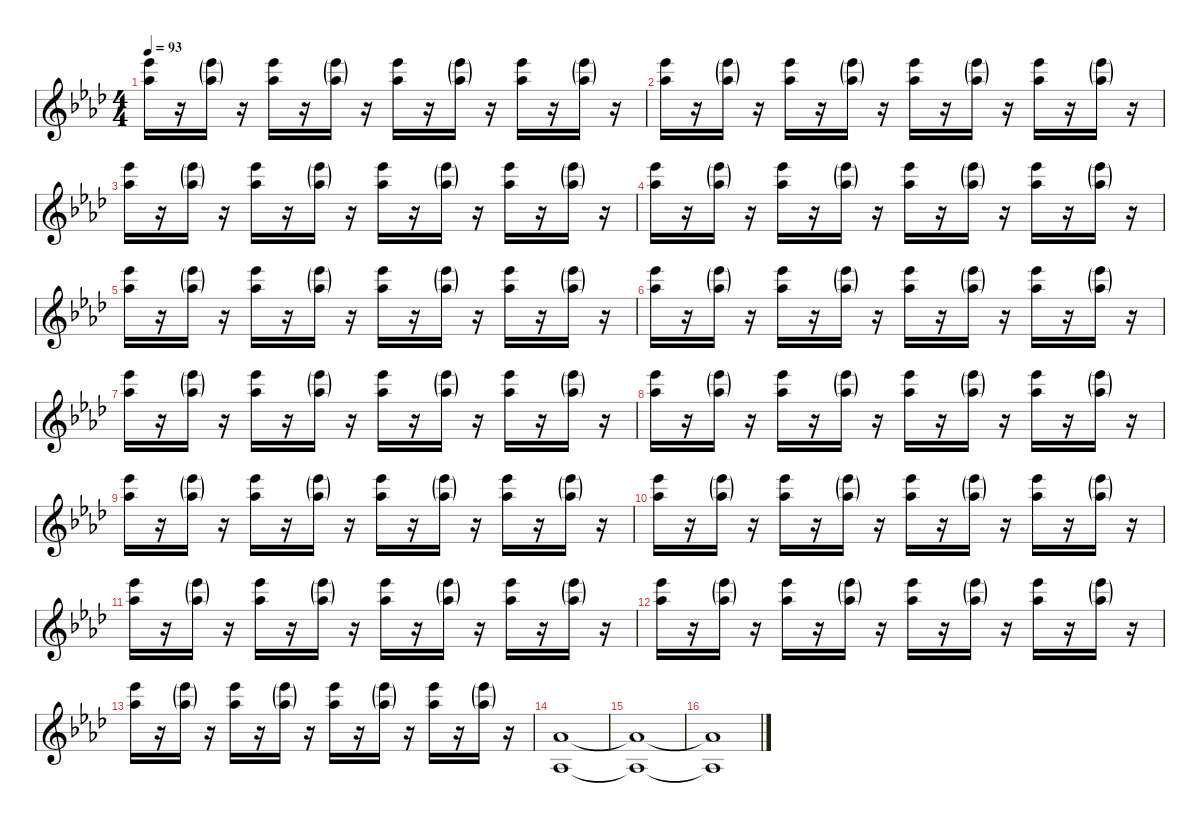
\defaultSystemsLayout 4
\hideDynamics
\bracketExtendMode nobrackets
\singleTrackTrackNamePolicy hidden
\multiTrackTrackNamePolicy hidden
\firstSystemTrackNameMode fullname
\firstSystemTrackNameOrientation horizontal
\otherSystemsTrackNameOrientation horizontal
\track ("Synth1" "vln.") {instrument stringensemble1}
\staff {score}
\tuning (E4 C4 G3 C3 G2 C2)
\ts (4 4)
\tempo 93
\clef g2
\ks ab
(23.1{acc b} 20.2{acc b}).16{dy f beam Down} r.16{beam Down} (23.1{g acc b} 20.2{g acc b}).16{dy mf beam Down} r.16{beam Down} (23.1{acc b} 20.2{acc b}).16{dy f beam Down} r.16{beam Down} (23.1{g acc b} 20.2{g acc b}).16{dy mf beam Down} r.16{beam Down} (23.1{acc b} 20.2{acc b}).16{dy f beam Down} r.16{beam Down} (23.1{g acc b} 20.2{g acc b}).16{dy mf beam Down} r.16{beam Down} (23.1{acc b} 20.2{acc b}).16{dy f beam Down} r.16{beam Down} (23.1{g acc b} 20.2{g acc b}).16{dy mf beam Down} r.16{beam Down} |
(23.1{acc b} 20.2{acc b}).16{dy f beam Down} r.16{beam Down} (23.1{g acc b} 20.2{g acc b}).16{dy mf beam Down} r.16{beam Down} (23.1{acc b} 20.2{acc b}).16{dy f beam Down} r.16{beam Down} (23.1{g acc b} 20.2{g acc b}).16{dy mf beam Down} r.16{beam Down} (23.1{acc b} 20.2{acc b}).16{dy f beam Down} r.16{beam Down} (23.1{g acc b} 20.2{g acc b}).16{dy mf beam Down} r.16{beam Down} (23.1{acc b} 20.2{acc b}).16{dy f beam Down} r.16{beam Down} (23.1{g acc b} 20.2{g acc b}).16{dy mf beam Down} r.16{beam Down} |
(23.1{acc b} 20.2{acc b}).16{dy f beam Down} r.16{beam Down} (23.1{g acc b} 20.2{g acc b}).16{dy mf beam Down} r.16{beam Down} (23.1{acc b} 20.2{acc b}).16{dy f beam Down} r.16{beam Down} (23.1{g acc b} 20.2{g acc b}).16{dy mf beam Down} r.16{beam Down} (23.1{acc b} 20.2{acc b}).16{dy f beam Down} r.16{beam Down} (23.1{g acc b} 20.2{g acc b}).16{dy mf beam Down} r.16{beam Down} (23.1{acc b} 20.2{acc b}).16{dy f beam Down} r.16{beam Down} (23.1{g acc b} 20.2{g acc b}).16{dy mf beam Down} r.16{beam Down} |
(23.1{acc b} 20.2{acc b}).16{dy f beam Down} r.16{beam Down} (23.1{g acc b} 20.2{g acc b}).16{dy mf beam Down} r.16{beam Down} (23.1{acc b} 20.2{acc b}).16{dy f beam Down} r.16{beam Down} (23.1{g acc b} 20.2{g acc b}).16{dy mf beam Down} r.16{beam Down} (23.1{acc b} 20.2{acc b}).16{dy f beam Down} r.16{beam Down} (23.1{g acc b} 20.2{g acc b}).16{dy mf beam Down} r.16{beam Down} (23.1{acc b} 20.2{acc b}).16{dy f beam Down} r.16{beam Down} (23.1{g acc b} 20.2{g acc b}).16{dy mf beam Down} r.16{beam Down} |
(23.1{acc b} 20.2{acc b}).16{dy f beam Down} r.16{beam Down} (23.1{g acc b} 20.2{g acc b}).16{dy mf beam Down} r.16{beam Down} (23.1{acc b} 20.2{acc b}).16{dy f beam Down} r.16{beam Down} (23.1{g acc b} 20.2{g acc b}).16{dy mf beam Down} r.16{beam Down} (23.1{acc b} 20.2{acc b}).16{dy f beam Down} r.16{beam Down} (23.1{g acc b} 20.2{g acc b}).16{dy mf beam Down} r.16{beam Down} (23.1{acc b} 20.2{acc b}).16{dy f beam Down} r.16{beam Down} (23.1{g acc b} 20.2{g acc b}).16{dy mf beam Down} r.16{beam Down} |
(23.1{acc b} 20.2{acc b}).16{dy f beam Down} r.16{beam Down} (23.1{g acc b} 20.2{g acc b}).16{dy mf beam Down} r.16{beam Down} (23.1{acc b} 20.2{acc b}).16{dy f beam Down} r.16{beam Down} (23.1{g acc b} 20.2{g acc b}).16{dy mf beam Down} r.16{beam Down} (23.1{acc b} 20.2{acc b}).16{dy f beam Down} r.16{beam Down} (23.1{g acc b} 20.2{g acc b}).16{dy mf beam Down} r.16{beam Down} (23.1{acc b} 20.2{acc b}).16{dy f beam Down} r.16{beam Down} (23.1{g acc b} 20.2{g acc b}).16{dy mf beam Down} r.16{beam Down} |
(23.1{acc b} 20.2{acc b}).16{dy f beam Down} r.16{beam Down} (23.1{g acc b} 20.2{g acc b}).16{dy mf beam Down} r.16{beam Down} (23.1{acc b} 20.2{acc b}).16{dy f beam Down} r.16{beam Down} (23.1{g acc b} 20.2{g acc b}).16{dy mf beam Down} r.16{beam Down} (23.1{acc b} 20.2{acc b}).16{dy f beam Down} r.16{beam Down} (23.1{g acc b} 20.2{g acc b}).16{dy mf beam Down} r.16{beam Down} (23.1{acc b} 20.2{acc b}).16{dy f beam Down} r.16{beam Down} (23.1{g acc b} 20.2{g acc b}).16{dy mf beam Down} r.16{beam Down} |
(23.1{acc b} 20.2{acc b}).16{dy f beam Down} r.16{beam Down} (23.1{g acc b} 20.2{g acc b}).16{dy mf beam Down} r.16{beam Down} (23.1{acc b} 20.2{acc b}).16{dy f beam Down} r.16{beam Down} (23.1{g acc b} 20.2{g acc b}).16{dy mf beam Down} r.16{beam Down} (23.1{acc b} 20.2{acc b}).16{dy f beam Down} r.16{beam Down} (23.1{g acc b} 20.2{g acc b}).16{dy mf beam Down} r.16{beam Down} (23.1{acc b} 20.2{acc b}).16{dy f beam Down} r.16{beam Down} (23.1{g acc b} 20.2{g acc b}).16{dy mf beam Down} r.16{beam Down} |
(23.1{acc b} 20.2{acc b}).16{dy f beam Down} r.16{beam Down} (23.1{g acc b} 20.2{g acc b}).16{dy mf beam Down} r.16{beam Down} (23.1{acc b} 20.2{acc b}).16{dy f beam Down} r.16{beam Down} (23.1{g acc b} 20.2{g acc b}).16{dy mf beam Down} r.16{beam Down} (23.1{acc b} 20.2{acc b}).16{dy f beam Down} r.16{beam Down} (23.1{g acc b} 20.2{g acc b}).16{dy mf beam Down} r.16{beam Down} (23.1{acc b} 20.2{acc b}).16{dy f beam Down} r.16{beam Down} (23.1{g acc b} 20.2{g acc b}).16{dy mf beam Down} r.16{beam Down} |
(23.1{acc b} 20.2{acc b}).16{dy f beam Down} r.16{beam Down} (23.1{g acc b} 20.2{g acc b}).16{dy mf beam Down} r.16{beam Down} (23.1{acc b} 20.2{acc b}).16{dy f beam Down} r.16{beam Down} (23.1{g acc b} 20.2{g acc b}).16{dy mf beam Down} r.16{beam Down} (23.1{acc b} 20.2{acc b}).16{dy f beam Down} r.16{beam Down} (23.1{g acc b} 20.2{g acc b}).16{dy mf beam Down} r.16{beam Down} (23.1{acc b} 20.2{acc b}).16{dy f beam Down} r.16{beam Down} (23.1{g acc b} 20.2{g acc b}).16{dy mf beam Down} r.16{beam Down} |
(23.1{acc b} 20.2{acc b}).16{dy f beam Down} r.16{beam Down} (23.1{g acc b} 20.2{g acc b}).16{dy mf beam Down} r.16{beam Down} (23.1{acc b} 20.2{acc b}).16{dy f beam Down} r.16{beam Down} (23.1{g acc b} 20.2{g acc b}).16{dy mf beam Down} r.16{beam Down} (23.1{acc b} 20.2{acc b}).16{dy f beam Down} r.16{beam Down} (23.1{g acc b} 20.2{g acc b}).16{dy mf beam Down} r.16{beam Down} (23.1{acc b} 20.2{acc b}).16{dy f beam Down} r.16{beam Down} (23.1{g acc b} 20.2{g acc b}).16{dy mf beam Down} r.16{beam Down} |
(23.1{acc b} 20.2{acc b}).16{dy f beam Down} r.16{beam Down} (23.1{g acc b} 20.2{g acc b}).16{dy mf beam Down} r.16{beam Down} (23.1{acc b} 20.2{acc b}).16{dy f beam Down} r.16{beam Down} (23.1{g acc b} 20.2{g acc b}).16{dy mf beam Down} r.16{beam Down} (23.1{acc b} 20.2{acc b}).16{dy f beam Down} r.16{beam Down} (23.1{g acc b} 20.2{g acc b}).16{dy mf beam Down} r.16{beam Down} (23.1{acc b} 20.2{acc b}).16{dy f beam Down} r.16{beam Down} (23.1{g acc b} 20.2{g acc b}).16{dy mf beam Down} r.16{beam Down} |
(23.1{acc b} 20.2{acc b}).16{dy f beam Down} r.16{beam Down} (23.1{g acc b} 20.2{g acc b}).16{dy mf beam Down} r.16{beam Down} (23.1{acc b} 20.2{acc b}).16{dy f beam Down} r.16{beam Down} (23.1{g acc b} 20.2{g acc b}).16{dy mf beam Down} r.16{beam Down} (23.1{acc b} 20.2{acc b}).16{dy f beam Down} r.16{beam Down} (23.1{g acc b} 20.2{g acc b}).16{dy mf beam Down} r.16{beam Down} (23.1{acc b} 20.2{acc b}).16{dy f beam Down} r.16{beam Down} (23.1{g acc b} 20.2{g acc b}).16{dy mf beam Down} r.16{beam Down} |
(8.2{acc b} 8.4{acc b}).1{dy f instrument stringensemble1 beam Up} |
(8.2{t acc b} 8.4{t acc b}).1{beam Up} |
(8.2{t acc b} 8.4{t acc b}).1{beam Up}
